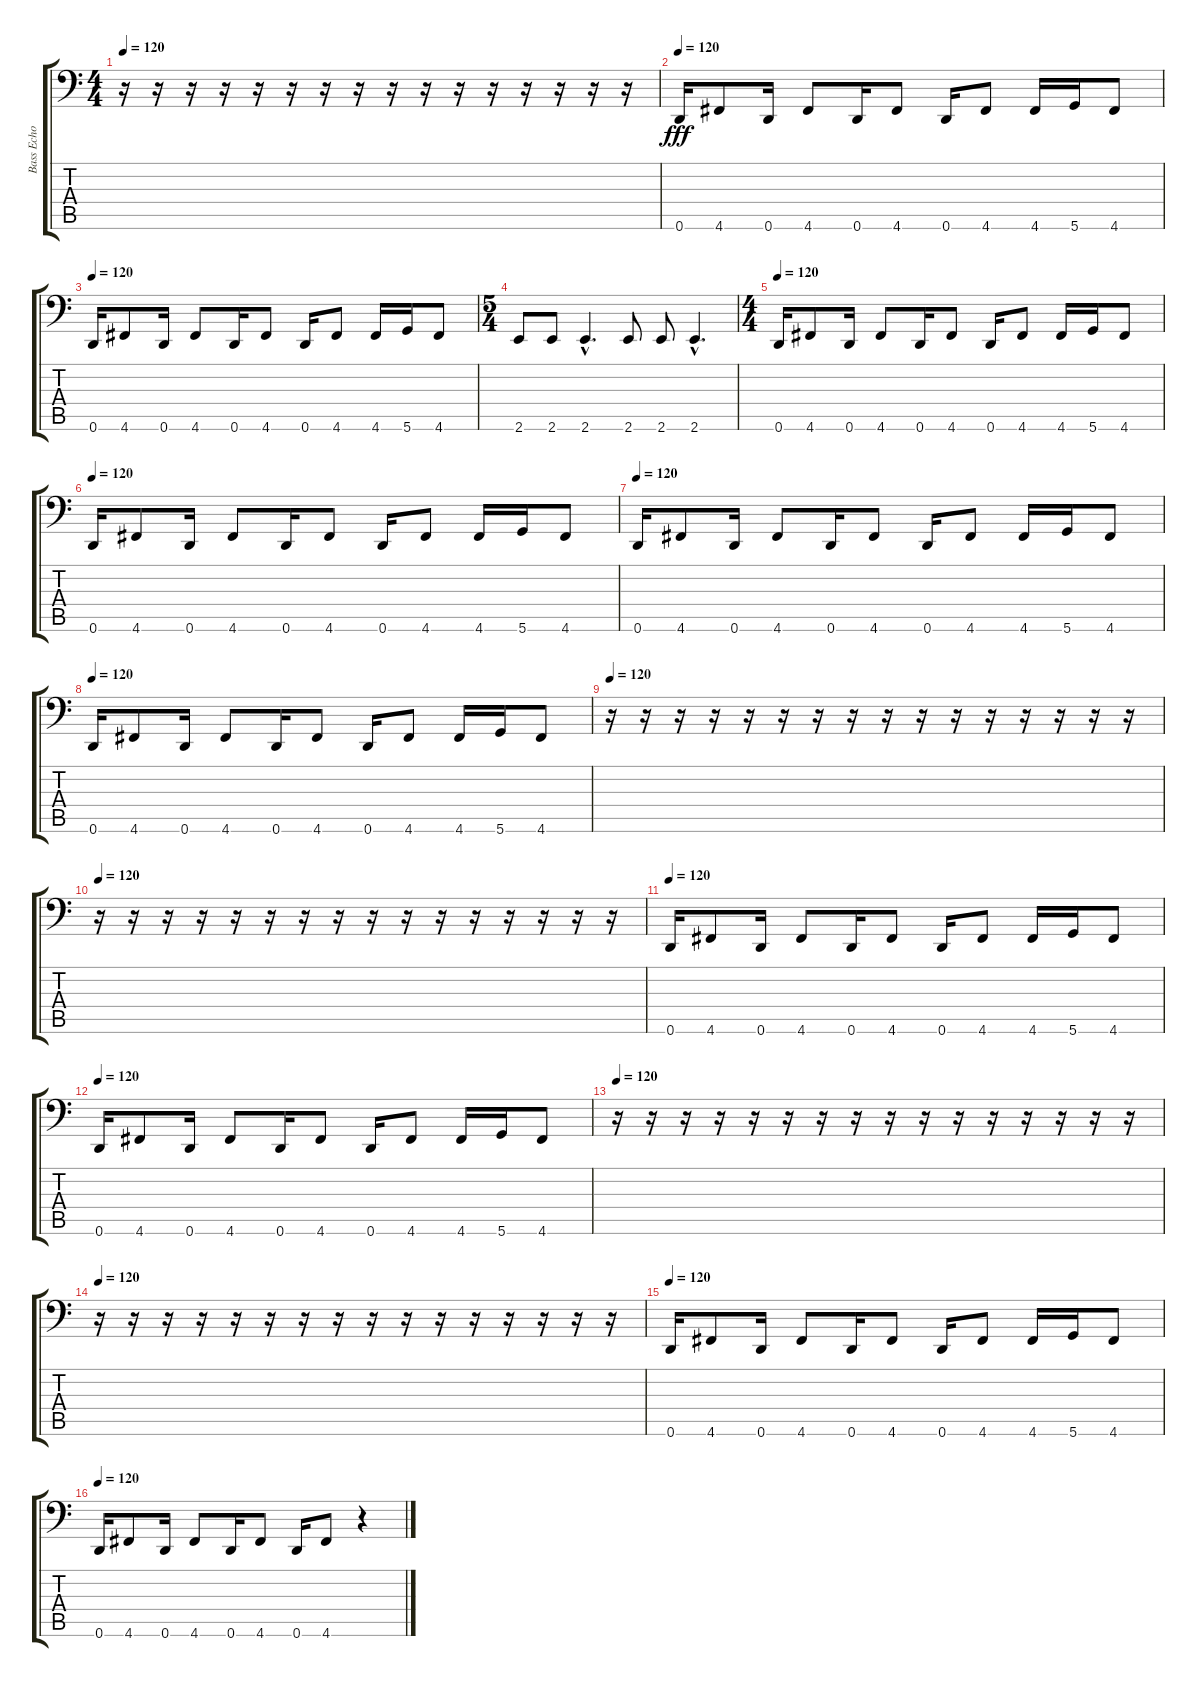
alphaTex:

\track ("Bass Echo" "Bass Echo") {instrument electricbasspick}
\staff {score tabs}
\tuning (E3 B2 G2 D2 A1 D1) {hide}
\ts (4 4)
\tempo 120
\clef f4
\ks c
r.16{dy fff} r.16 r.16 r.16 r.16 r.16 r.16 r.16 r.16 r.16 r.16 r.16 r.16 r.16 r.16 r.16 |
\tempo 120
0.6.16 4.6.8 0.6.16 4.6.8 0.6.16 4.6.8 0.6.16 4.6.8 4.6.16 5.6.16 4.6.8 |
\tempo 120
0.6.16 4.6.8 0.6.16 4.6.8 0.6.16 4.6.8 0.6.16 4.6.8 4.6.16 5.6.16 4.6.8 |
\ts (5 4)
2.6.8 2.6.8 2.6{hac}.4{d} 2.6.8 2.6.8 2.6{hac}.4{d} |
\ts (4 4)
\tempo 120
0.6.16 4.6.8 0.6.16 4.6.8 0.6.16 4.6.8 0.6.16 4.6.8 4.6.16 5.6.16 4.6.8 |
\tempo 120
0.6.16 4.6.8 0.6.16 4.6.8 0.6.16 4.6.8 0.6.16 4.6.8 4.6.16 5.6.16 4.6.8 |
\tempo 120
0.6.16 4.6.8 0.6.16 4.6.8 0.6.16 4.6.8 0.6.16 4.6.8 4.6.16 5.6.16 4.6.8 |
\tempo 120
0.6.16 4.6.8 0.6.16 4.6.8 0.6.16 4.6.8 0.6.16 4.6.8 4.6.16 5.6.16 4.6.8 |
\tempo 120
r.16 r.16 r.16 r.16 r.16 r.16 r.16 r.16 r.16 r.16 r.16 r.16 r.16 r.16 r.16 r.16 |
\tempo 120
r.16 r.16 r.16 r.16 r.16 r.16 r.16 r.16 r.16 r.16 r.16 r.16 r.16 r.16 r.16 r.16 |
\tempo 120
0.6.16 4.6.8 0.6.16 4.6.8 0.6.16 4.6.8 0.6.16 4.6.8 4.6.16 5.6.16 4.6.8 |
\tempo 120
0.6.16 4.6.8 0.6.16 4.6.8 0.6.16 4.6.8 0.6.16 4.6.8 4.6.16 5.6.16 4.6.8 |
\tempo 120
r.16 r.16 r.16 r.16 r.16 r.16 r.16 r.16 r.16 r.16 r.16 r.16 r.16 r.16 r.16 r.16 |
\tempo 120
r.16 r.16 r.16 r.16 r.16 r.16 r.16 r.16 r.16 r.16 r.16 r.16 r.16 r.16 r.16 r.16 |
\tempo 120
0.6.16 4.6.8 0.6.16 4.6.8 0.6.16 4.6.8 0.6.16 4.6.8 4.6.16 5.6.16 4.6.8 |
\tempo 120
0.6.16 4.6.8 0.6.16 4.6.8 0.6.16 4.6.8 0.6.16 4.6.8 r.4
